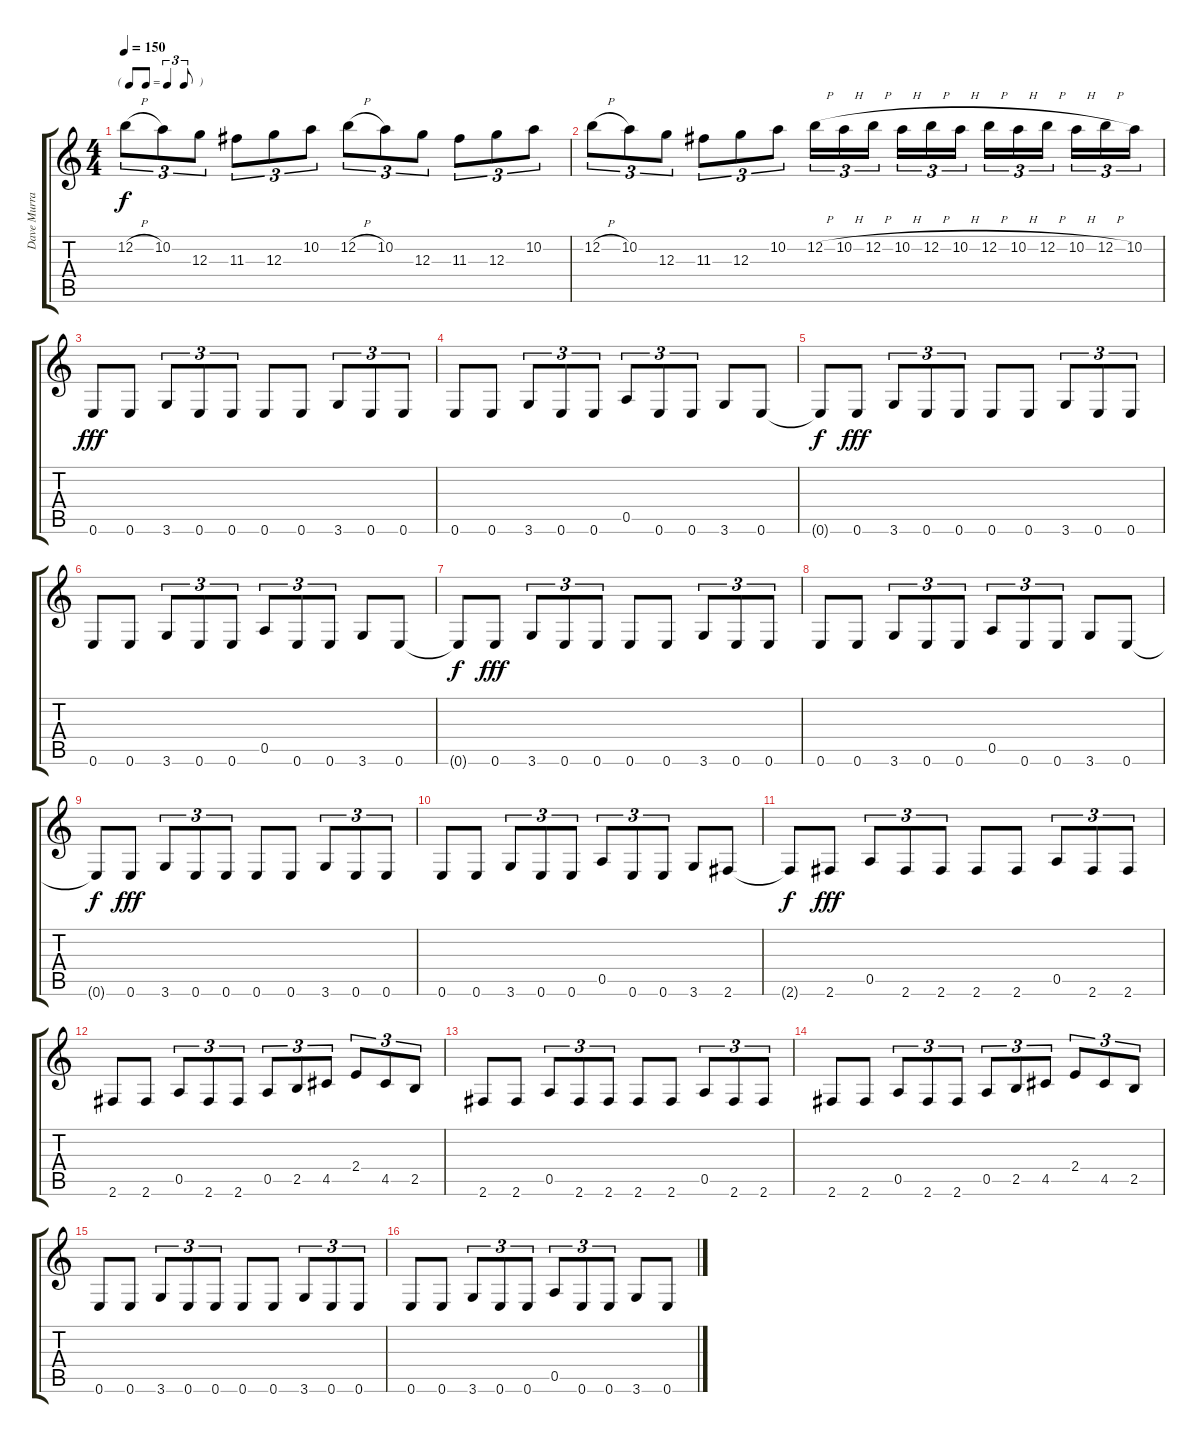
\track ("Dave Murray" "Dave Murra") {instrument overdrivenguitar}
\staff {score tabs}
\tuning (E4 B3 G3 D3 A2 E2) {hide}
\ts (4 4)
\tf triplet8th
\tempo 150
\clef g2
\ks c
12.2{h}.8{tu (3 2) dy f} 10.2.8{tu (3 2)} 12.3.8{tu (3 2)} 11.3.8{tu (3 2)} 12.3.8{tu (3 2)} 10.2.8{tu (3 2)} 12.2{h}.8{tu (3 2)} 10.2.8{tu (3 2)} 12.3.8{tu (3 2)} 11.3.8{tu (3 2)} 12.3.8{tu (3 2)} 10.2.8{tu (3 2)} |
12.2{h}.8{tu (3 2)} 10.2.8{tu (3 2)} 12.3.8{tu (3 2)} 11.3.8{tu (3 2)} 12.3.8{tu (3 2)} 10.2.8{tu (3 2)} 12.2{h}.16{tu (3 2)} 10.2{h}.16{tu (3 2)} 12.2{h}.16{tu (3 2)} 10.2{h}.16{tu (3 2)} 12.2{h}.16{tu (3 2)} 10.2{h}.16{tu (3 2)} 12.2{h}.16{tu (3 2)} 10.2{h}.16{tu (3 2)} 12.2{h}.16{tu (3 2)} 10.2{h}.16{tu (3 2)} 12.2{h}.16{tu (3 2)} 10.2.16{tu (3 2)} |
0.6.8{dy fff} 0.6.8 3.6.8{tu (3 2)} 0.6.8{tu (3 2)} 0.6.8{tu (3 2)} 0.6.8 0.6.8 3.6.8{tu (3 2)} 0.6.8{tu (3 2)} 0.6.8{tu (3 2)} |
0.6.8 0.6.8 3.6.8{tu (3 2)} 0.6.8{tu (3 2)} 0.6.8{tu (3 2)} 0.5.8{tu (3 2)} 0.6.8{tu (3 2)} 0.6.8{tu (3 2)} 3.6.8 0.6.8 |
0.6{t}.8{dy f} 0.6.8{dy fff} 3.6.8{tu (3 2)} 0.6.8{tu (3 2)} 0.6.8{tu (3 2)} 0.6.8 0.6.8 3.6.8{tu (3 2)} 0.6.8{tu (3 2)} 0.6.8{tu (3 2)} |
0.6.8 0.6.8 3.6.8{tu (3 2)} 0.6.8{tu (3 2)} 0.6.8{tu (3 2)} 0.5.8{tu (3 2)} 0.6.8{tu (3 2)} 0.6.8{tu (3 2)} 3.6.8 0.6.8 |
0.6{t}.8{dy f} 0.6.8{dy fff} 3.6.8{tu (3 2)} 0.6.8{tu (3 2)} 0.6.8{tu (3 2)} 0.6.8 0.6.8 3.6.8{tu (3 2)} 0.6.8{tu (3 2)} 0.6.8{tu (3 2)} |
0.6.8 0.6.8 3.6.8{tu (3 2)} 0.6.8{tu (3 2)} 0.6.8{tu (3 2)} 0.5.8{tu (3 2)} 0.6.8{tu (3 2)} 0.6.8{tu (3 2)} 3.6.8 0.6.8 |
0.6{t}.8{dy f} 0.6.8{dy fff} 3.6.8{tu (3 2)} 0.6.8{tu (3 2)} 0.6.8{tu (3 2)} 0.6.8 0.6.8 3.6.8{tu (3 2)} 0.6.8{tu (3 2)} 0.6.8{tu (3 2)} |
0.6.8 0.6.8 3.6.8{tu (3 2)} 0.6.8{tu (3 2)} 0.6.8{tu (3 2)} 0.5.8{tu (3 2)} 0.6.8{tu (3 2)} 0.6.8{tu (3 2)} 3.6.8 2.6.8 |
2.6{t}.8{dy f} 2.6.8{dy fff} 0.5.8{tu (3 2)} 2.6.8{tu (3 2)} 2.6.8{tu (3 2)} 2.6.8 2.6.8 0.5.8{tu (3 2)} 2.6.8{tu (3 2)} 2.6.8{tu (3 2)} |
2.6.8 2.6.8 0.5.8{tu (3 2)} 2.6.8{tu (3 2)} 2.6.8{tu (3 2)} 0.5.8{tu (3 2)} 2.5.8{tu (3 2)} 4.5.8{tu (3 2)} 2.4.8{tu (3 2)} 4.5.8{tu (3 2)} 2.5.8{tu (3 2)} |
2.6.8 2.6.8 0.5.8{tu (3 2)} 2.6.8{tu (3 2)} 2.6.8{tu (3 2)} 2.6.8 2.6.8 0.5.8{tu (3 2)} 2.6.8{tu (3 2)} 2.6.8{tu (3 2)} |
2.6.8 2.6.8 0.5.8{tu (3 2)} 2.6.8{tu (3 2)} 2.6.8{tu (3 2)} 0.5.8{tu (3 2)} 2.5.8{tu (3 2)} 4.5.8{tu (3 2)} 2.4.8{tu (3 2)} 4.5.8{tu (3 2)} 2.5.8{tu (3 2)} |
0.6.8 0.6.8 3.6.8{tu (3 2)} 0.6.8{tu (3 2)} 0.6.8{tu (3 2)} 0.6.8 0.6.8 3.6.8{tu (3 2)} 0.6.8{tu (3 2)} 0.6.8{tu (3 2)} |
0.6.8 0.6.8 3.6.8{tu (3 2)} 0.6.8{tu (3 2)} 0.6.8{tu (3 2)} 0.5.8{tu (3 2)} 0.6.8{tu (3 2)} 0.6.8{tu (3 2)} 3.6.8 0.6.8
